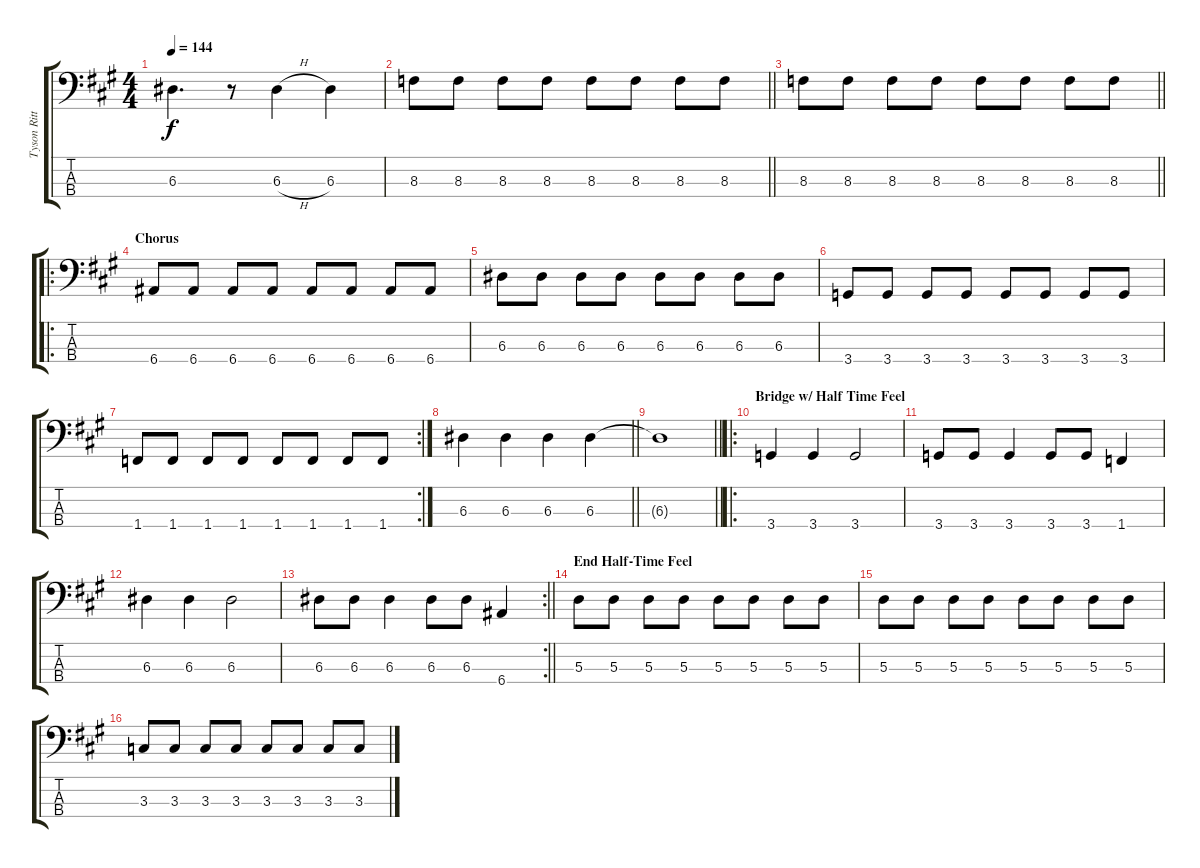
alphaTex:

\track ("Tyson Ritter" "Tyson Ritt") {instrument electricbasspick}
\staff {score tabs}
\tuning (G2 D2 A1 E1) {hide}
\ts (4 4)
\tempo 144
\clef f4
\ks a
6.3.4{d dy f} r.8 6.3{h}.4 6.3.4 |
\barLineRight lightlight
8.3.8 8.3.8 8.3.8 8.3.8 8.3.8 8.3.8 8.3.8 8.3.8 |
\barLineRight lightlight
8.3.8 8.3.8 8.3.8 8.3.8 8.3.8 8.3.8 8.3.8 8.3.8 |
\ro
\section ("" "Chorus")
6.4.8 6.4.8 6.4.8 6.4.8 6.4.8 6.4.8 6.4.8 6.4.8 |
6.3.8 6.3.8 6.3.8 6.3.8 6.3.8 6.3.8 6.3.8 6.3.8 |
3.4.8 3.4.8 3.4.8 3.4.8 3.4.8 3.4.8 3.4.8 3.4.8 |
\rc 2
1.4.8 1.4.8 1.4.8 1.4.8 1.4.8 1.4.8 1.4.8 1.4.8 |
\barLineRight lightlight
6.3.4 6.3.4 6.3.4 6.3.4 |
\barLineRight lightlight
6.3{t}.1 |
\ro
\section ("" "Bridge w/ Half Time Feel")
3.4.4 3.4.4 3.4.2 |
3.4.8 3.4.8 3.4.4 3.4.8 3.4.8 1.4.4 |
6.3.4 6.3.4 6.3.2 |
\rc 2
\barLineRight lightlight
6.3.8 6.3.8 6.3.4 6.3.8 6.3.8 6.4.4 |
\section ("" "End Half-Time Feel")
5.3.8 5.3.8 5.3.8 5.3.8 5.3.8 5.3.8 5.3.8 5.3.8 |
5.3.8 5.3.8 5.3.8 5.3.8 5.3.8 5.3.8 5.3.8 5.3.8 |
3.3.8 3.3.8 3.3.8 3.3.8 3.3.8 3.3.8 3.3.8 3.3.8
